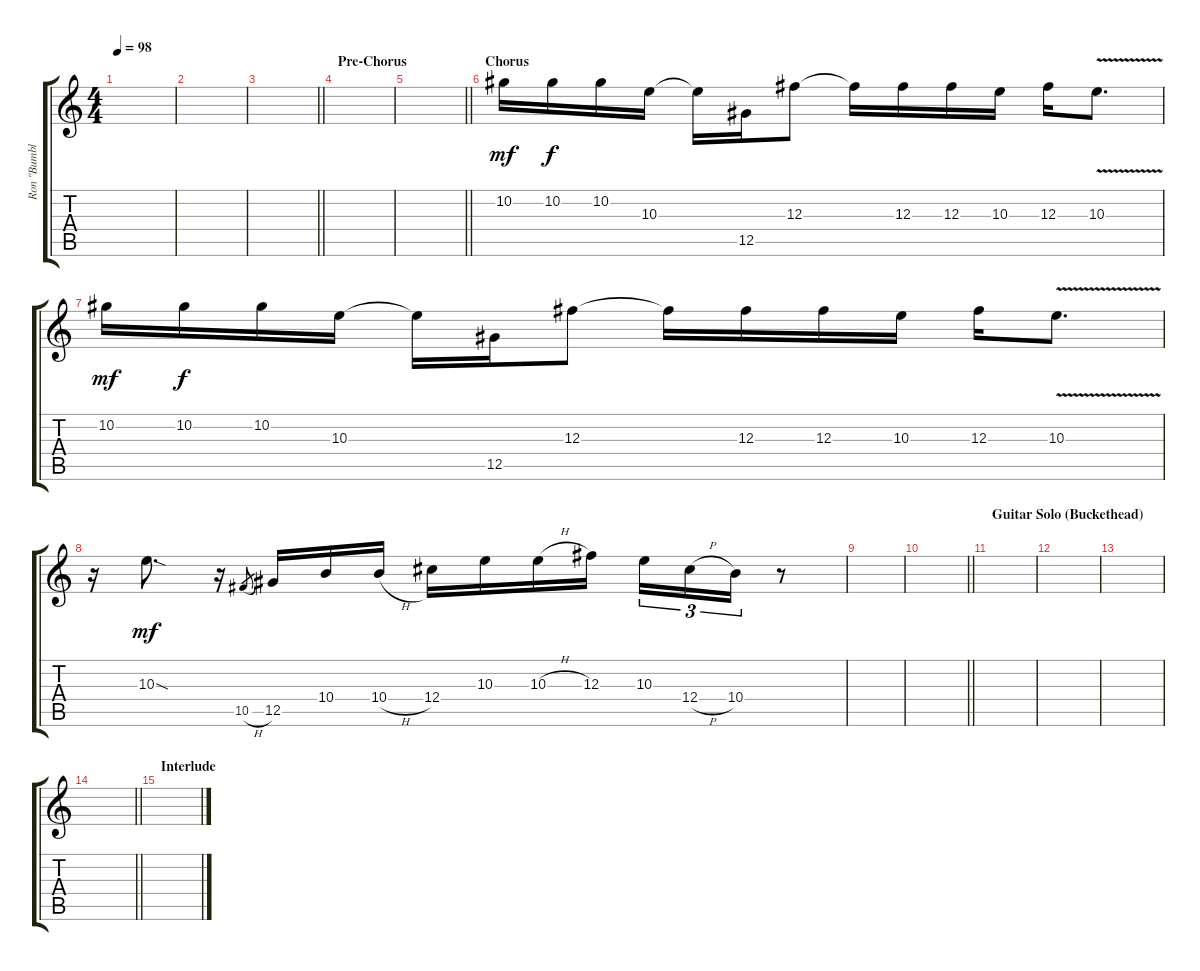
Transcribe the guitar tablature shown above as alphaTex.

\track ("Ron \"Bumblefoot\" Thal (Lead)" "Ron \"Bumbl") {instrument distortionguitar}
\staff {score tabs}
\tuning (Eb4 Bb3 Gb3 Db3 Ab2 D2) {hide}
\ts (4 4)
\tempo 98
\clef g2
\ks c
|
|
\barLineRight lightlight
|
\section ("" "Pre-Chorus")
|
\barLineRight lightlight
|
\section ("" "Chorus")
10.2.16{dy mf} 10.2.16{dy f} 10.2.16 10.3.16 10.3{t}.16 12.5.16 12.3.8 12.3{t}.16 12.3.16 12.3.16 10.3.16 12.3.16 10.3{v}.8{d} |
10.2.16{dy mf} 10.2.16{dy f} 10.2.16 10.3.16 10.3{t}.16 12.5.16 12.3.8 12.3{t}.16 12.3.16 12.3.16 10.3.16 12.3.16 10.3{v}.8{d} |
r.16 10.3{sod}.8{d dy mf} r.16 10.5{h}.8{gr} 12.5.16 10.4.16 10.4{h}.16 12.4.16 10.3.16 10.3{h}.16 12.3.16 10.3.16{tu (3 2)} 12.4{h}.16{tu (3 2)} 10.4.16{tu (3 2)} r.8 |
|
\barLineRight lightlight
|
\section ("" "Guitar Solo (Buckethead)")
|
|
|
\barLineRight lightlight
|
\section ("" "Interlude")
